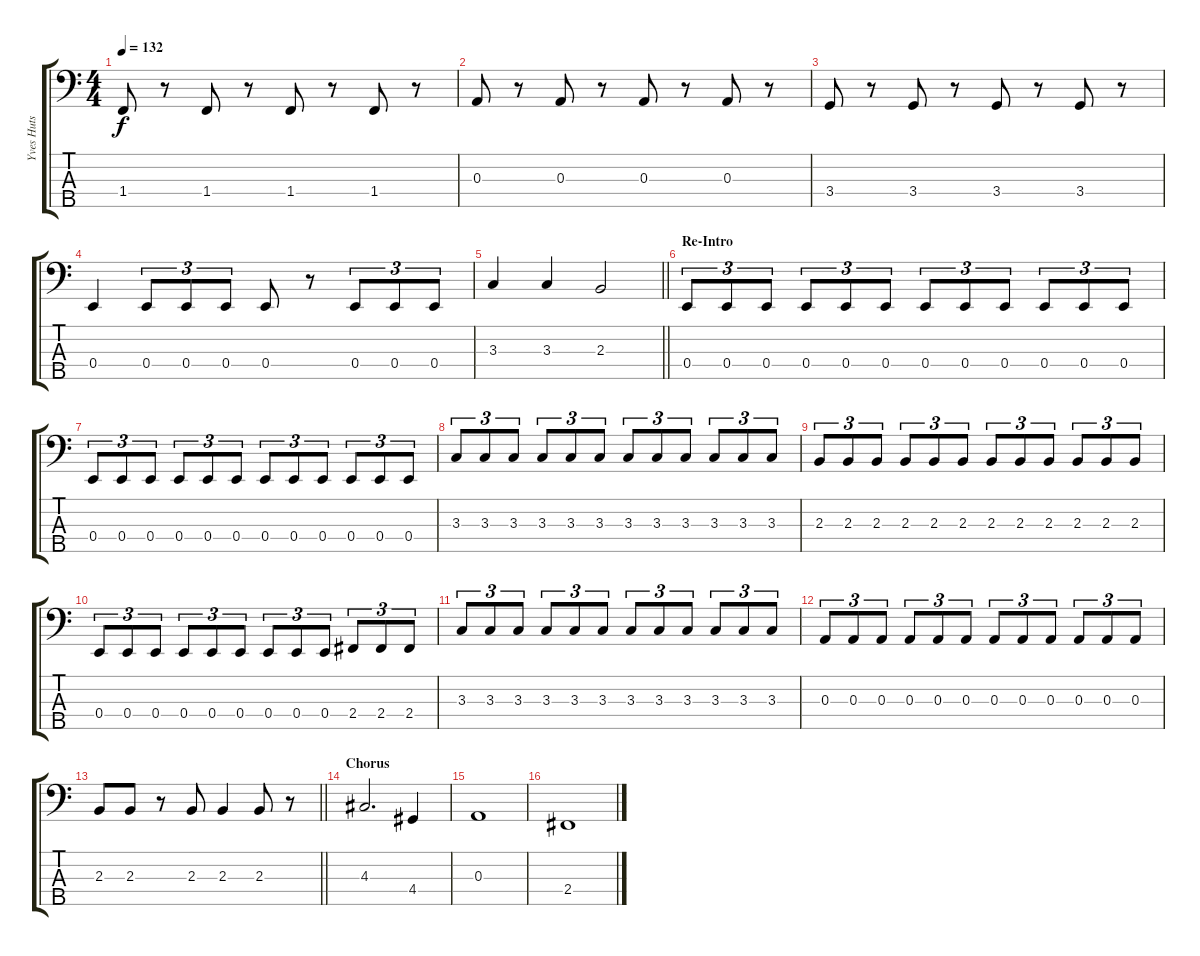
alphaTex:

\track ("Yves Huts" "Yves Huts") {instrument electricbassfinger}
\staff {score tabs}
\tuning (G2 D2 A1 E1 B0) {hide}
\ts (4 4)
\tempo 132
\clef f4
\ks c
1.4.8{dy f} r.8 1.4.8 r.8 1.4.8 r.8 1.4.8 r.8 |
0.3.8 r.8 0.3.8 r.8 0.3.8 r.8 0.3.8 r.8 |
3.4.8 r.8 3.4.8 r.8 3.4.8 r.8 3.4.8 r.8 |
0.4.4 0.4.8{tu (3 2)} 0.4.8{tu (3 2)} 0.4.8{tu (3 2)} 0.4.8 r.8 0.4.8{tu (3 2)} 0.4.8{tu (3 2)} 0.4.8{tu (3 2)} |
\barLineRight lightlight
3.3.4 3.3.4 2.3.2 |
\section ("" "Re-Intro")
0.4.8{tu (3 2)} 0.4.8{tu (3 2)} 0.4.8{tu (3 2)} 0.4.8{tu (3 2)} 0.4.8{tu (3 2)} 0.4.8{tu (3 2)} 0.4.8{tu (3 2)} 0.4.8{tu (3 2)} 0.4.8{tu (3 2)} 0.4.8{tu (3 2)} 0.4.8{tu (3 2)} 0.4.8{tu (3 2)} |
0.4.8{tu (3 2)} 0.4.8{tu (3 2)} 0.4.8{tu (3 2)} 0.4.8{tu (3 2)} 0.4.8{tu (3 2)} 0.4.8{tu (3 2)} 0.4.8{tu (3 2)} 0.4.8{tu (3 2)} 0.4.8{tu (3 2)} 0.4.8{tu (3 2)} 0.4.8{tu (3 2)} 0.4.8{tu (3 2)} |
3.3.8{tu (3 2)} 3.3.8{tu (3 2)} 3.3.8{tu (3 2)} 3.3.8{tu (3 2)} 3.3.8{tu (3 2)} 3.3.8{tu (3 2)} 3.3.8{tu (3 2)} 3.3.8{tu (3 2)} 3.3.8{tu (3 2)} 3.3.8{tu (3 2)} 3.3.8{tu (3 2)} 3.3.8{tu (3 2)} |
2.3.8{tu (3 2)} 2.3.8{tu (3 2)} 2.3.8{tu (3 2)} 2.3.8{tu (3 2)} 2.3.8{tu (3 2)} 2.3.8{tu (3 2)} 2.3.8{tu (3 2)} 2.3.8{tu (3 2)} 2.3.8{tu (3 2)} 2.3.8{tu (3 2)} 2.3.8{tu (3 2)} 2.3.8{tu (3 2)} |
0.4.8{tu (3 2)} 0.4.8{tu (3 2)} 0.4.8{tu (3 2)} 0.4.8{tu (3 2)} 0.4.8{tu (3 2)} 0.4.8{tu (3 2)} 0.4.8{tu (3 2)} 0.4.8{tu (3 2)} 0.4.8{tu (3 2)} 2.4.8{tu (3 2)} 2.4.8{tu (3 2)} 2.4.8{tu (3 2)} |
3.3.8{tu (3 2)} 3.3.8{tu (3 2)} 3.3.8{tu (3 2)} 3.3.8{tu (3 2)} 3.3.8{tu (3 2)} 3.3.8{tu (3 2)} 3.3.8{tu (3 2)} 3.3.8{tu (3 2)} 3.3.8{tu (3 2)} 3.3.8{tu (3 2)} 3.3.8{tu (3 2)} 3.3.8{tu (3 2)} |
0.3.8{tu (3 2)} 0.3.8{tu (3 2)} 0.3.8{tu (3 2)} 0.3.8{tu (3 2)} 0.3.8{tu (3 2)} 0.3.8{tu (3 2)} 0.3.8{tu (3 2)} 0.3.8{tu (3 2)} 0.3.8{tu (3 2)} 0.3.8{tu (3 2)} 0.3.8{tu (3 2)} 0.3.8{tu (3 2)} |
\barLineRight lightlight
2.3.8 2.3.8 r.8 2.3.8 2.3.4 2.3.8 r.8 |
\section ("" "Chorus")
4.3.2{d} 4.4.4 |
0.3.1 |
2.4.1
